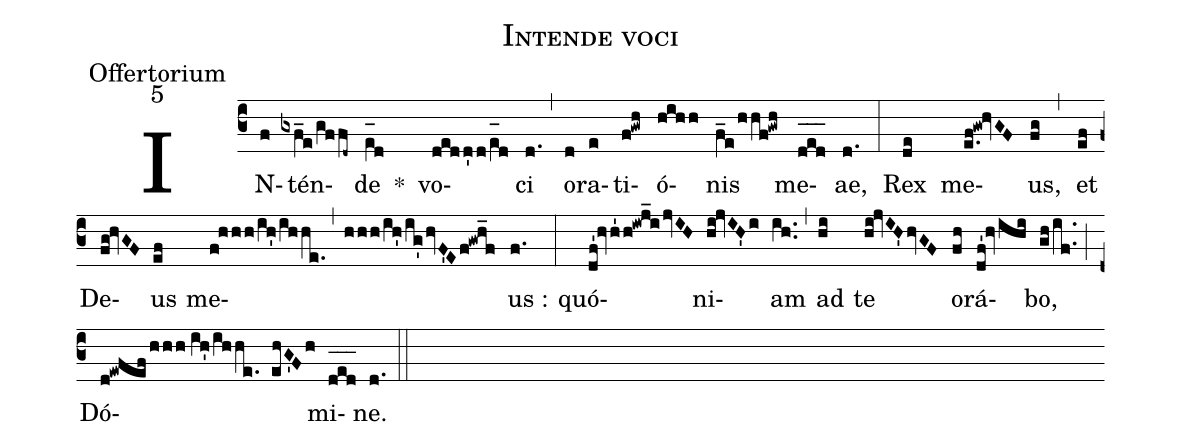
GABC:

name:Intende voci;
office-part:Offertorium;
mode:5;
%%
(c3) IN(f)tén(gxf_e/gffd~)de(e_[oh:h][ll:1]d) *() vo(dedd'd/e_[oh:h][ll:1]d)ci(d.) (,) o(d)ra(e)ti(f!gwh)ó(hihh)nis(f_e/hhf!gwh) me(d_[oh:h]e_[oh:h]d_[oh:h])ae,(d.) (:) Rex(de) me(e.f!gw!hvGF)us,(fg) (,) et(ef) De(fg!hvGF)us(ef) me(f!hhh/ih'/ihhe.)(,)(hhh/ih'/ig'hvF'Ef!gwh_f)us :(f.) (:) quó(df'!hvh'1h!iwj_ijvIH)ni(hi!jvIH'i)am(ih..) (,) ad(hi) te(hi!jvIH'hvGF) o(fh)rá(df'!hvihi)bo,(gh/if..) (;) Dó(d!ewfefhhh//ih'/ihhe. ehG'Fh)mi(d_[oh:h]e_[oh:h]d_[oh:h])ne.(d.) (::)
